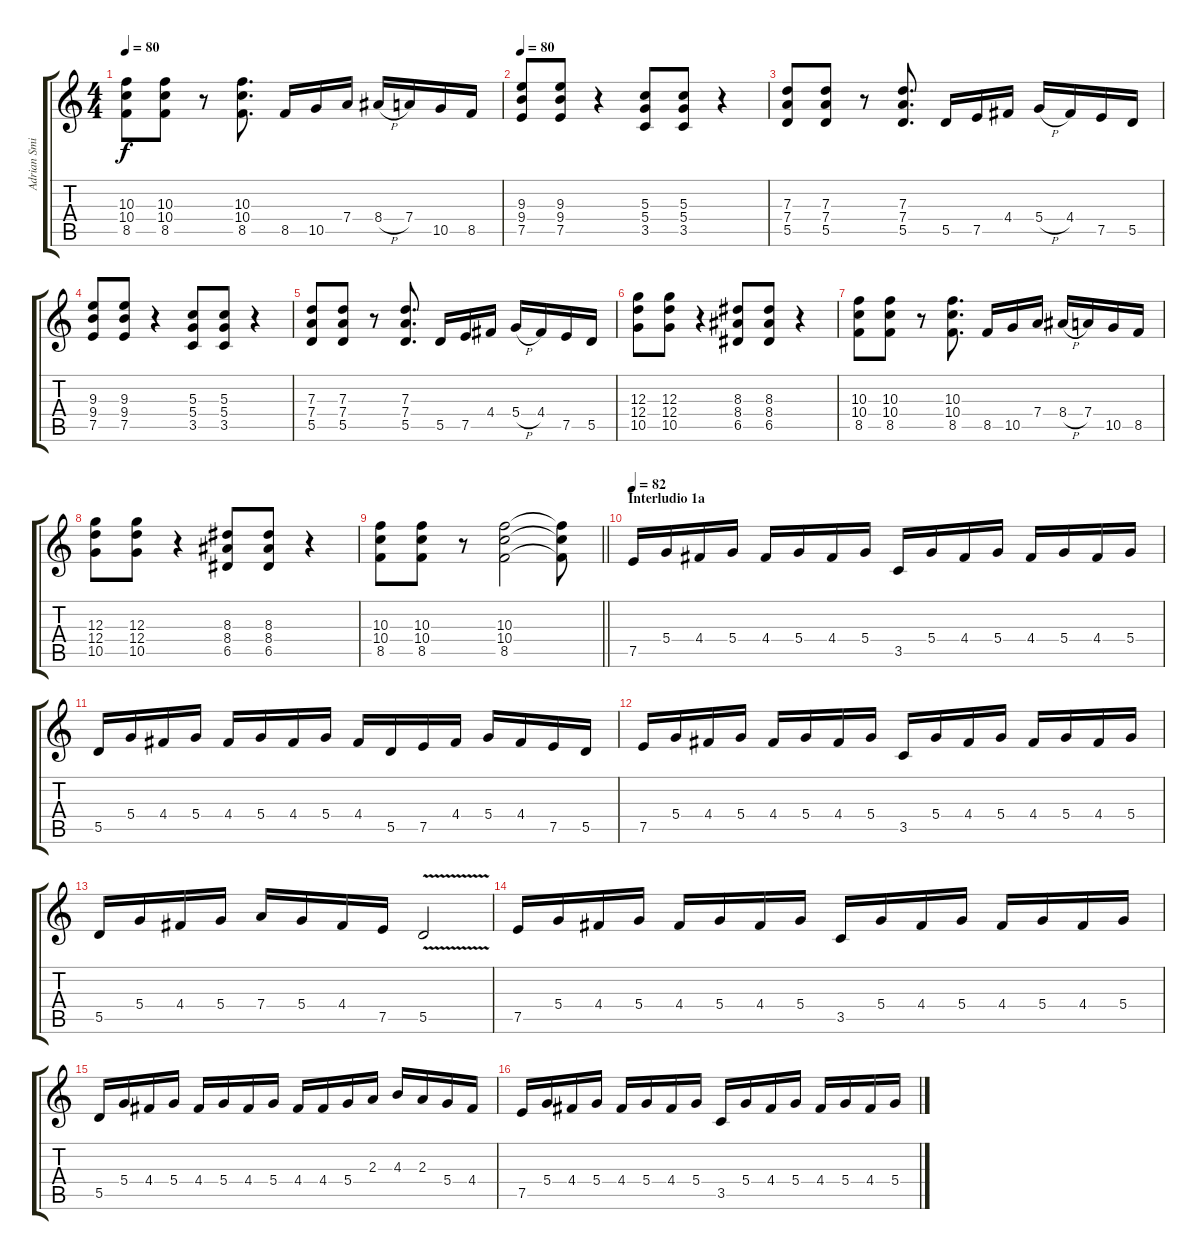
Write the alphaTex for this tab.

\track ("Adrian Smith" "Adrian Smi") {instrument distortionguitar}
\staff {score tabs}
\tuning (E4 B3 G3 D3 A2 E2) {hide}
\ts (4 4)
\tempo 80
\clef g2
\ks c
(10.3 10.4 8.5).8{dy f} (10.3 10.4 8.5).8 r.8 (10.3 10.4 8.5).8{d} 8.5.16 10.5.16 7.4.16 8.4{h}.16 7.4.16 10.5.16 8.5.16 |
\tempo 80
(9.3 9.4 7.5).8 (9.3 9.4 7.5).8 r.4 (5.3 5.4 3.5).8 (5.3 5.4 3.5).8 r.4 |
(7.3 7.4 5.5).8 (7.3 7.4 5.5).8 r.8 (7.3 7.4 5.5).8{d} 5.5.16 7.5.16 4.4.16 5.4{h}.16 4.4.16 7.5.16 5.5.16 |
(9.3 9.4 7.5).8 (9.3 9.4 7.5).8 r.4 (5.3 5.4 3.5).8 (5.3 5.4 3.5).8 r.4 |
(7.3 7.4 5.5).8 (7.3 7.4 5.5).8 r.8 (7.3 7.4 5.5).8{d} 5.5.16 7.5.16 4.4.16 5.4{h}.16 4.4.16 7.5.16 5.5.16 |
(12.3 12.4 10.5).8 (12.3 12.4 10.5).8 r.4 (8.3 8.4 6.5).8 (8.3 8.4 6.5).8 r.4 |
(10.3 10.4 8.5).8 (10.3 10.4 8.5).8 r.8 (10.3 10.4 8.5).8{d} 8.5.16 10.5.16 7.4.16 8.4{h}.16 7.4.16 10.5.16 8.5.16 |
(12.3 12.4 10.5).8 (12.3 12.4 10.5).8 r.4 (8.3 8.4 6.5).8 (8.3 8.4 6.5).8 r.4 |
\barLineRight lightlight
(10.3 10.4 8.5).8 (10.3 10.4 8.5).8 r.8 (10.3 10.4 8.5).2 (10.3{t} 10.4{t} 8.5{t}).8 |
\section ("" "Interludio 1a")
\tempo 82
7.5.16 5.4.16 4.4.16 5.4.16 4.4.16 5.4.16 4.4.16 5.4.16 3.5.16 5.4.16 4.4.16 5.4.16 4.4.16 5.4.16 4.4.16 5.4.16 |
5.5.16 5.4.16 4.4.16 5.4.16 4.4.16 5.4.16 4.4.16 5.4.16 4.4.16 5.5.16 7.5.16 4.4.16 5.4.16 4.4.16 7.5.16 5.5.16 |
7.5.16 5.4.16 4.4.16 5.4.16 4.4.16 5.4.16 4.4.16 5.4.16 3.5.16 5.4.16 4.4.16 5.4.16 4.4.16 5.4.16 4.4.16 5.4.16 |
5.5.16 5.4.16 4.4.16 5.4.16 7.4.16 5.4.16 4.4.16 7.5.16 5.5{v}.2 |
7.5.16 5.4.16 4.4.16 5.4.16 4.4.16 5.4.16 4.4.16 5.4.16 3.5.16 5.4.16 4.4.16 5.4.16 4.4.16 5.4.16 4.4.16 5.4.16 |
5.5.16 5.4.16 4.4.16 5.4.16 4.4.16 5.4.16 4.4.16 5.4.16 4.4.16 4.4.16 5.4.16 2.3.16 4.3.16 2.3.16 5.4.16 4.4.16 |
7.5.16 5.4.16 4.4.16 5.4.16 4.4.16 5.4.16 4.4.16 5.4.16 3.5.16 5.4.16 4.4.16 5.4.16 4.4.16 5.4.16 4.4.16 5.4.16
